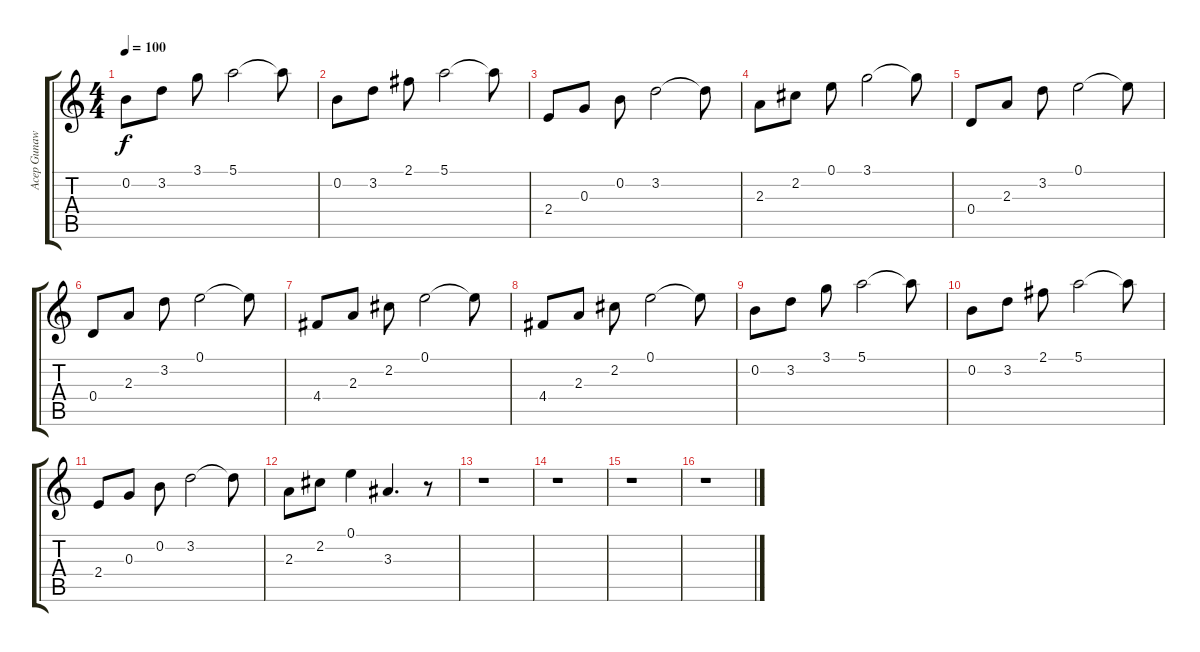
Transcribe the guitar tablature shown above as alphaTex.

\track ("Acep Gunawan Electrik" "Acep Gunaw") {instrument electricguitarjazz}
\staff {score tabs}
\tuning (E4 B3 G3 D3 A2 E2) {hide}
\ts (4 4)
\tempo 100
\clef g2
\ks c
0.2.8{dy f} 3.2.8 3.1.8 5.1.2 5.1{t}.8 |
0.2.8 3.2.8 2.1.8 5.1.2 5.1{t}.8 |
2.4.8 0.3.8 0.2.8 3.2.2 3.2{t}.8 |
2.3.8 2.2.8 0.1.8 3.1.2 3.1{t}.8 |
0.4.8 2.3.8 3.2.8 0.1.2 0.1{t}.8 |
0.4.8 2.3.8 3.2.8 0.1.2 0.1{t}.8 |
4.4.8 2.3.8 2.2.8 0.1.2 0.1{t}.8 |
4.4.8 2.3.8 2.2.8 0.1.2 0.1{t}.8 |
0.2.8 3.2.8 3.1.8 5.1.2 5.1{t}.8 |
0.2.8 3.2.8 2.1.8 5.1.2 5.1{t}.8 |
2.4.8 0.3.8 0.2.8 3.2.2 3.2{t}.8 |
2.3.8 2.2.8 0.1.4 3.3.4{d} r.8 |
r.1 |
r.1 |
r.1 |
r.1
